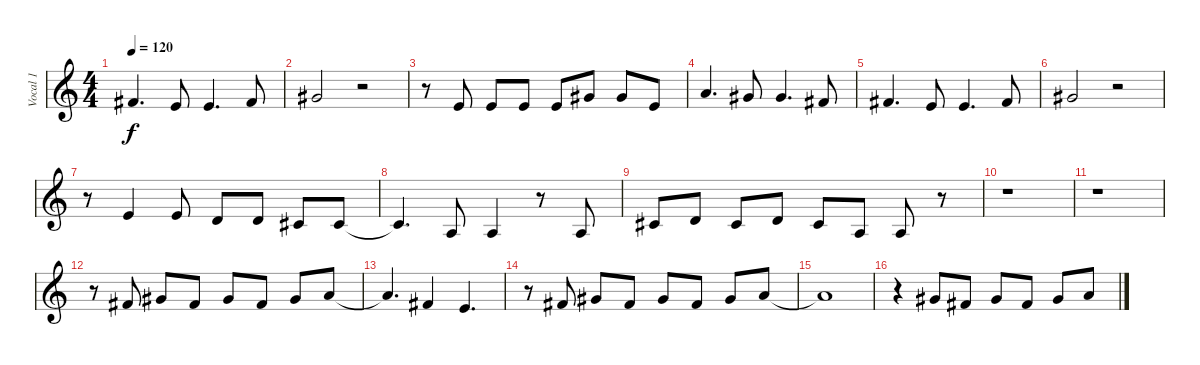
\track ("Vocal 1" "Vocal 1") {instrument lead2sawtooth}
\staff {score}
\tuning (E4 B3 G3 D3 A2 E2) {hide}
\ts (4 4)
\tempo 120
\clef g2
\ks c
2.1.4{d dy f} 0.1.8 0.1.4{d} 2.1.8 |
4.1.2 r.2 |
r.8 0.1.8 0.1.8 0.1.8 0.1.8 4.1.8 4.1.8 0.1.8 |
5.1.4{d} 4.1.8 4.1.4{d} 2.1.8 |
2.1.4{d} 0.1.8 0.1.4{d} 2.1.8 |
4.1.2 r.2 |
r.8 0.1.4 0.1.8 3.2.8 3.2.8 2.2.8 2.2.8 |
2.2{t}.4{d} 2.3.8 2.3.4 r.8 2.3.8 |
2.2.8 3.2.8 2.2.8 3.2.8 2.2.8 2.3.8 2.3.8 r.8 |
r.1 |
r.1 |
r.8 2.1.8 4.1.8 2.1.8 4.1.8 2.1.8 4.1.8 5.1.8 |
5.1{t}.4{d} 2.1.4 0.1.4{d} |
r.8 2.1.8 4.1.8 2.1.8 4.1.8 2.1.8 4.1.8 5.1.8 |
5.1{t}.1 |
r.4 4.1.8 2.1.8 4.1.8 2.1.8 4.1.8 5.1.8
